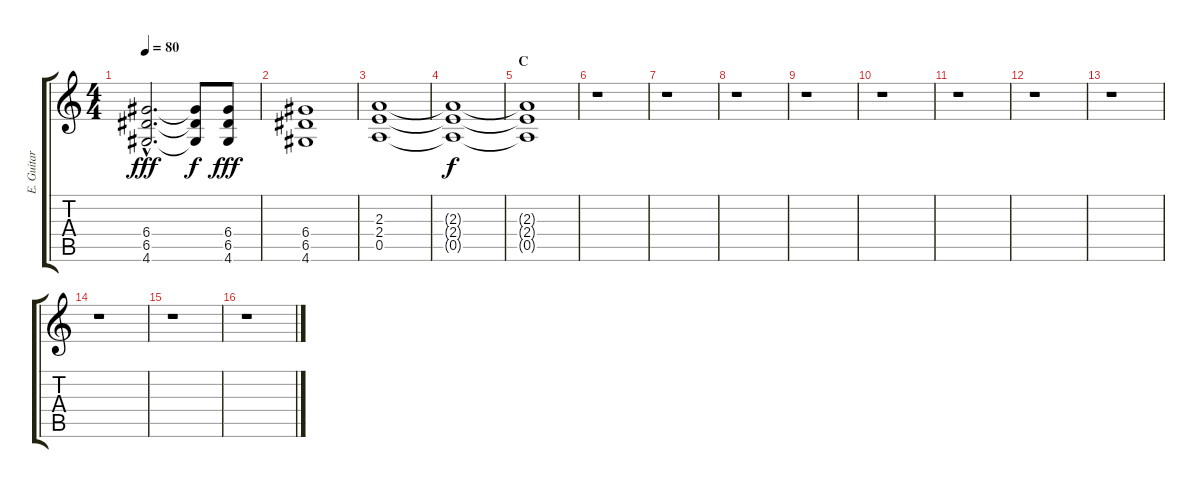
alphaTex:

\track ("E. Guitar 2" "E. Guitar ") {instrument distortionguitar}
\staff {score tabs}
\tuning (E4 B3 G3 D3 A2 E2) {hide}
\ts (4 4)
\tempo 80
\clef g2
\ks c
(6.4{hac} 6.5{hac} 4.6{hac}).2{d dy fff} (6.4{t} 6.5{t} 4.6{t}).8{dy f} (6.4 6.5 4.6).8{dy fff} |
(6.4 6.5 4.6).1 |
(2.3 2.4 0.5).1 |
(2.3{t} 2.4{t} 0.5{t}).1{dy f volume 0} |
\section ("" "C")
(2.3{t} 2.4{t} 0.5{t}).1 |
r.1 |
r.1 |
r.1 |
r.1 |
r.1 |
r.1 |
r.1 |
r.1 |
r.1 |
r.1 |
r.1
